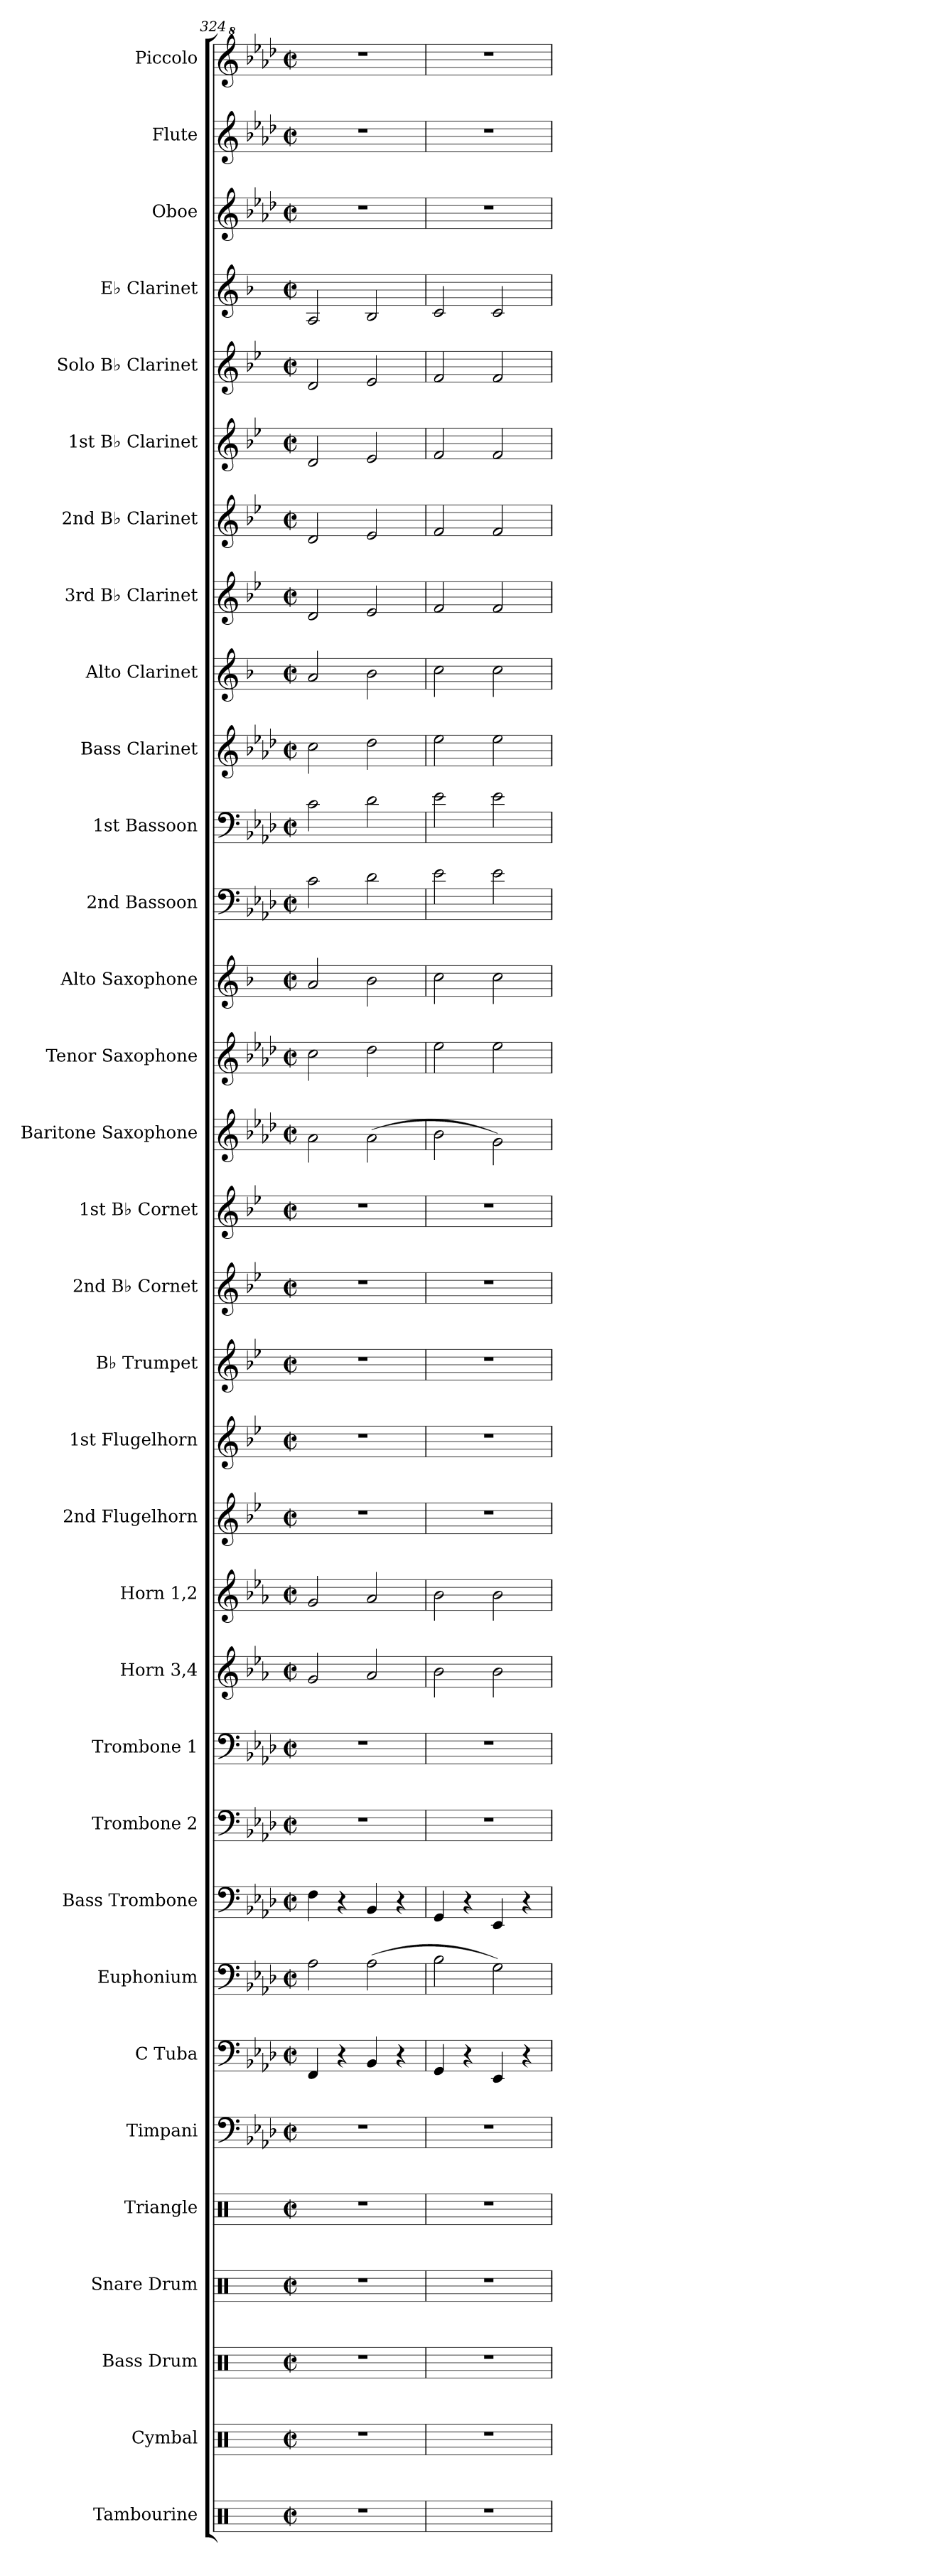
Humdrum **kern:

**kern	**kern	**kern	**kern	**kern	**kern	**kern	**kern	**kern	**kern	**kern	**kern	**kern	**kern	**kern	**kern	**kern	**kern	**kern	**kern	**kern	**kern	**kern	**kern	**kern	**kern	**kern	**kern	**kern	**kern	**kern	**kern	**kern
*part33	*part32	*part31	*part30	*part29	*part28	*part27	*part26	*part25	*part24	*part23	*part22	*part21	*part20	*part19	*part18	*part17	*part16	*part15	*part14	*part13	*part12	*part11	*part10	*part9	*part8	*part7	*part6	*part5	*part4	*part3	*part2	*part1
*staff33	*staff32	*staff31	*staff30	*staff29	*staff28	*staff27	*staff26	*staff25	*staff24	*staff23	*staff22	*staff21	*staff20	*staff19	*staff18	*staff17	*staff16	*staff15	*staff14	*staff13	*staff12	*staff11	*staff10	*staff9	*staff8	*staff7	*staff6	*staff5	*staff4	*staff3	*staff2	*staff1
*I"Tambourine	*I"Cymbal	*I"Bass Drum	*I"Snare Drum	*I"Triangle	*I"Timpani	*I"C Tuba	*I"Euphonium	*I"Bass Trombone	*I"Trombone 2	*I"Trombone 1	*I"Horn 3,4	*I"Horn 1,2	*I"2nd Flugelhorn	*I"1st Flugelhorn	*I"B♭ Trumpet	*I"2nd B♭ Cornet	*I"1st B♭ Cornet	*I"Baritone Saxophone	*I"Tenor Saxophone	*I"Alto Saxophone	*I"2nd Bassoon	*I"1st Bassoon	*I"Bass Clarinet	*I"Alto Clarinet	*I"3rd B♭ Clarinet	*I"2nd B♭ Clarinet	*I"1st B♭ Clarinet	*I"Solo B♭ Clarinet	*I"E♭ Clarinet	*I"Oboe	*I"Flute	*I"Piccolo
*I'Tamb.	*I'Cym.	*I'B. Dr.	*I'Sn. Dr.	*I'Trgl.	*I'Timp.	*I'C Tu.	*I'Eu.	*I'B. Trb.	*I'Trb. 2	*I'Trb. 1	*I'Hn. 3,4	*I'Hn. 1,2	*I'2nd Flghn.	*I'1st Flghn.	*I'B♭ Tpt.	*I'2nd B♭ Cnt.	*I'1st B♭ Cnt.	*I'Bar. Sax.	*I'T. Sax.	*I'A. Sax.	*I'2nd Bsn.	*I'1st Bsn.	*I'B. Cl.	*I'A. Cl.	*I'3rd B♭ Cl.	*I'2nd B♭ Cl.	*I'1st B♭ Cl.	*I'Solo B♭ Cl.	*I'E♭ Cl.	*I'Ob.	*I'Fl.	*I'Picc.
*clefX	*clefX	*clefX	*clefX	*clefX	*clefF4	*clefF4	*clefF4	*clefF4	*clefF4	*clefF4	*clefG2	*clefG2	*clefG2	*clefG2	*clefG2	*clefG2	*clefG2	*clefG2	*clefG2	*clefG2	*clefF4	*clefF4	*clefG2	*clefG2	*clefG2	*clefG2	*clefG2	*clefG2	*clefG2	*clefG2	*clefG2	*clefG^2
*	*	*	*	*	*	*	*	*	*	*	*ITrd4c7	*ITrd4c7	*ITrd1c2	*ITrd1c2	*ITrd1c2	*ITrd1c2	*ITrd1c2	*ITrd12c21	*ITrd8c14	*ITrd5c9	*	*	*ITrd8c14	*ITrd5c9	*ITrd1c2	*ITrd1c2	*ITrd1c2	*ITrd1c2	*ITrd-2c-3	*	*	*ITrd-7c-12
*k[]	*k[]	*k[]	*k[]	*k[]	*k[b-e-a-d-]	*k[b-e-a-d-]	*k[b-e-a-d-]	*k[b-e-a-d-]	*k[b-e-a-d-]	*k[b-e-a-d-]	*k[b-e-a-d-]	*k[b-e-a-d-]	*k[b-e-a-d-]	*k[b-e-a-d-]	*k[b-e-a-d-]	*k[b-e-a-d-]	*k[b-e-a-d-]	*k[b-e-a-d-]	*k[b-e-a-d-]	*k[b-e-a-d-]	*k[b-e-a-d-]	*k[b-e-a-d-]	*k[b-e-a-d-]	*k[b-e-a-d-]	*k[b-e-a-d-]	*k[b-e-a-d-]	*k[b-e-a-d-]	*k[b-e-a-d-]	*k[b-e-a-d-]	*k[b-e-a-d-]	*k[b-e-a-d-]	*k[b-e-a-d-]
*C:	*C:	*C:	*C:	*C:	*A-:	*A-:	*A-:	*A-:	*A-:	*A-:	*A-:	*A-:	*A-:	*A-:	*A-:	*A-:	*A-:	*A-:	*A-:	*A-:	*A-:	*A-:	*A-:	*A-:	*A-:	*A-:	*A-:	*A-:	*A-:	*A-:	*A-:	*A-:
*M2/2	*M2/2	*M2/2	*M2/2	*M2/2	*M2/2	*M2/2	*M2/2	*M2/2	*M2/2	*M2/2	*M2/2	*M2/2	*M2/2	*M2/2	*M2/2	*M2/2	*M2/2	*M2/2	*M2/2	*M2/2	*M2/2	*M2/2	*M2/2	*M2/2	*M2/2	*M2/2	*M2/2	*M2/2	*M2/2	*M2/2	*M2/2	*M2/2
*met(c|)	*met(c|)	*met(c|)	*met(c|)	*met(c|)	*met(c|)	*met(c|)	*met(c|)	*met(c|)	*met(c|)	*met(c|)	*met(c|)	*met(c|)	*met(c|)	*met(c|)	*met(c|)	*met(c|)	*met(c|)	*met(c|)	*met(c|)	*met(c|)	*met(c|)	*met(c|)	*met(c|)	*met(c|)	*met(c|)	*met(c|)	*met(c|)	*met(c|)	*met(c|)	*met(c|)	*met(c|)	*met(c|)
=324	=324	=324	=324	=324	=324	=324	=324	=324	=324	=324	=324	=324	=324	=324	=324	=324	=324	=324	=324	=324	=324	=324	=324	=324	=324	=324	=324	=324	=324	=324	=324	=324
1r	1r	1r	1r	1r	1r	4FF/	2A-\	4F\	1r	1r	2c/	2c/	1r	1r	1r	1r	1r	2A-\	2c\	2c/	2c\	2c\	2c\	2c/	2c/	2c/	2c/	2c/	2c/	1r	1r	1r
.	.	.	.	.	.	4r	.	4r	.	.	.	.	.	.	.	.	.	.	.	.	.	.	.	.	.	.	.	.	.	.	.	.
.	.	.	.	.	.	4BB-/	(2A-\	4BB-/	.	.	2d-/	2d-/	.	.	.	.	.	(2A-\	2d-\	2d-\	2d-\	2d-\	2d-\	2d-\	2d-/	2d-/	2d-/	2d-/	2d-/	.	.	.
.	.	.	.	.	.	4r	.	4r	.	.	.	.	.	.	.	.	.	.	.	.	.	.	.	.	.	.	.	.	.	.	.	.
=325	=325	=325	=325	=325	=325	=325	=325	=325	=325	=325	=325	=325	=325	=325	=325	=325	=325	=325	=325	=325	=325	=325	=325	=325	=325	=325	=325	=325	=325	=325	=325	=325
1r	1r	1r	1r	1r	1r	4GG/	2B-\	4GG/	1r	1r	2e-\	2e-\	1r	1r	1r	1r	1r	2B-\	2e-\	2e-\	2e-\	2e-\	2e-\	2e-\	2e-/	2e-/	2e-/	2e-/	2e-/	1r	1r	1r
.	.	.	.	.	.	4r	.	4r	.	.	.	.	.	.	.	.	.	.	.	.	.	.	.	.	.	.	.	.	.	.	.	.
.	.	.	.	.	.	4EE-/	2G\)	4EE-/	.	.	2e-\	2e-\	.	.	.	.	.	2G\)	2e-\	2e-\	2e-\	2e-\	2e-\	2e-\	2e-/	2e-/	2e-/	2e-/	2e-/	.	.	.
.	.	.	.	.	.	4r	.	4r	.	.	.	.	.	.	.	.	.	.	.	.	.	.	.	.	.	.	.	.	.	.	.	.
=	=	=	=	=	=	=	=	=	=	=	=	=	=	=	=	=	=	=	=	=	=	=	=	=	=	=	=	=	=	=	=	=
*-	*-	*-	*-	*-	*-	*-	*-	*-	*-	*-	*-	*-	*-	*-	*-	*-	*-	*-	*-	*-	*-	*-	*-	*-	*-	*-	*-	*-	*-	*-	*-	*-
